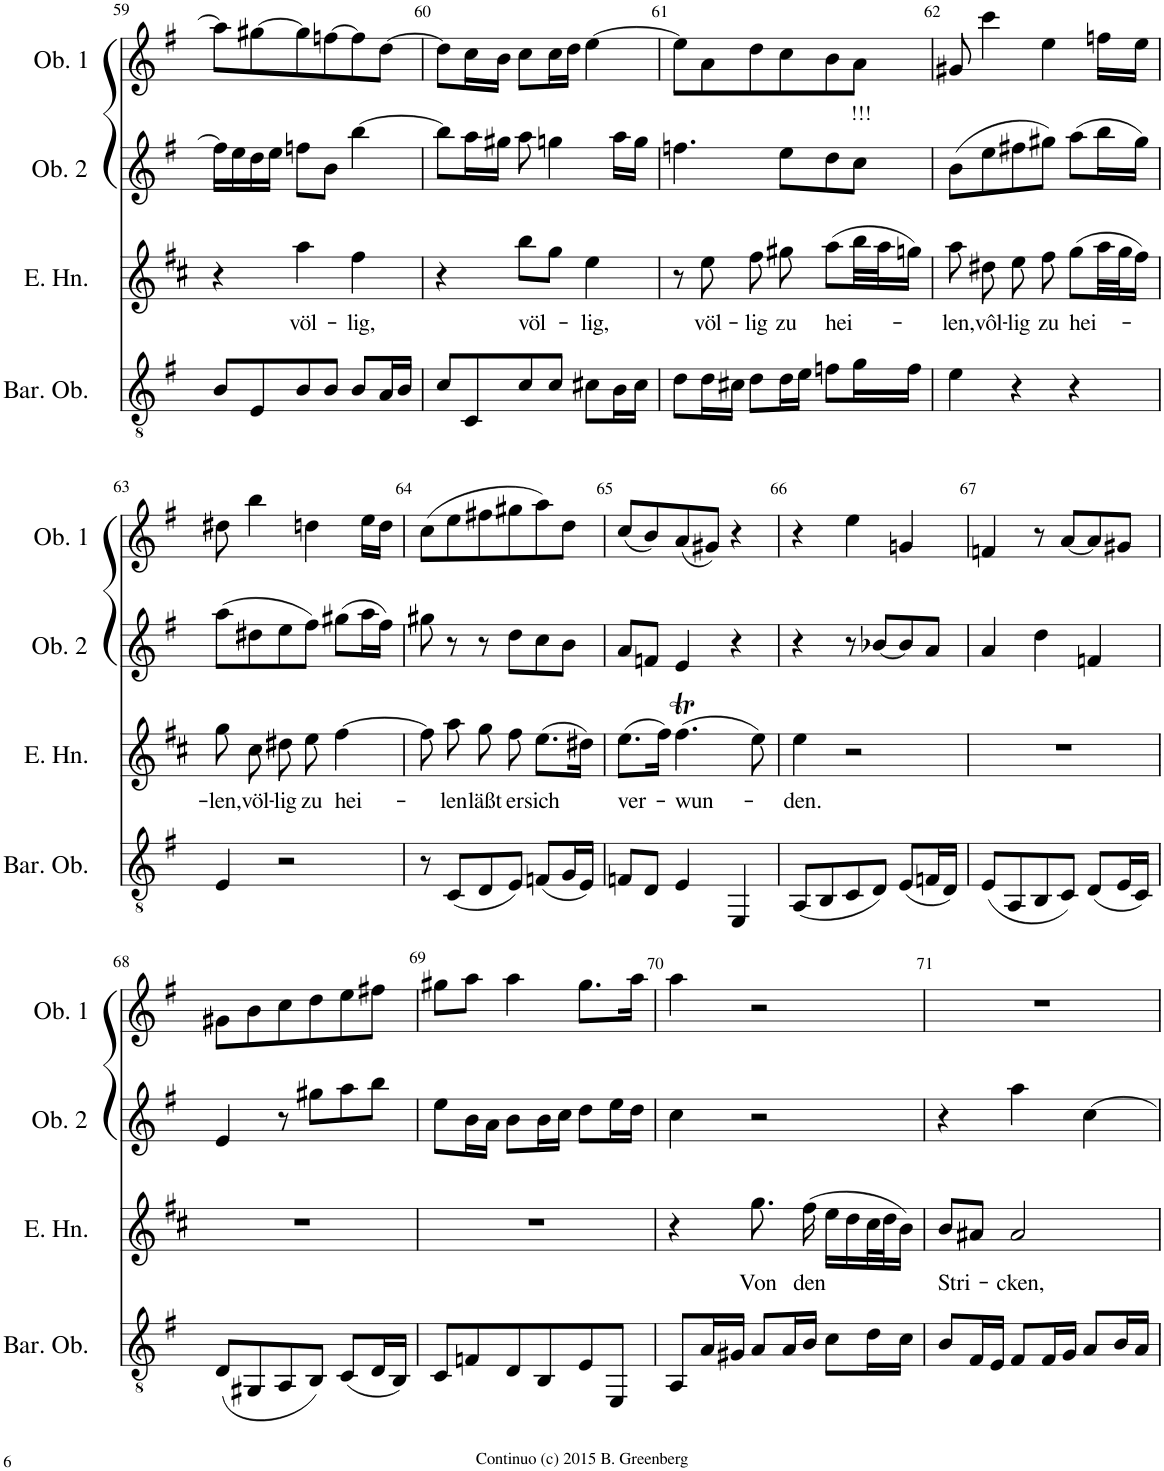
**kern	**kern	**text	**kern	**kern
*part4	*part3	*part3	*part2	*part1
*staff4	*staff3	*staff3	*staff2	*staff1
*I"Baritone Oboe	*I"English Horn	*	*I"Oboe 2	*I"Oboe 1
*I'Bar. Ob.	*I'E. Hn.	*	*I'Ob. 2	*I'Ob. 1
!!LO:PB:g=z
*clefGv2	*clefG2	*	*clefG2	*clefG2
*	*Trd4c7	*	*	*
*k[f#]	*k[f#c#]	*	*k[f#]	*k[f#]
*M3/4	*M3/4	*	*M3/4	*M3/4
=59	=59	=59	=59	=59
8B/L	4r	.	16ff\LL]	8aa\L]
.	.	.	16ee\	.
8E/	.	.	16dd\	[8gg#X\
.	.	.	16ee\JJ	.
!	!	!LO:LY:b	!	!
8B/	4aa\	völ-	8ffn\L	8gg#\]
8B/J	.	.	8b\J	[8ffn\
!	!	!LO:LY:b	!	!
8B/L	4ff#\	-lig,	[4bb\	8ff\]
16A/L	.	.	.	[8dd\J
16B/JJ	.	.	.	.
=60	=60	=60	=60	=60
8c/L	4r	.	8bb\L]	8dd\L]
8C/	.	.	16aa\L	16cc\L
.	.	.	16gg#X\JJ	16b\JJ
!	!	!LO:LY:b	!	!
8c/	8bb\L	völ-	8aa\	8cc\L
8c/J	8gg\J	.	4ggn\	16cc\L
.	.	.	.	16dd\JJ
!	!	!LO:LY:b	!	!
8c#X\L	4ee\	-lig,	.	[4ee\
16B\L	.	.	16aa\LL	.
16c#\JJ	.	.	16gg\JJ	.
=61	=61	=61	=61	=61
8d\L	8r	.	4.ffn\	8ee\L]
!	!	!LO:LY:b	!	!
16d\L	8ee\	völ-	.	8a\
16c#X\JJ	.	.	.	.
!	!	!LO:LY:b	!	!
8d\L	8ff#\	-lig	.	8dd\
!	!	!LO:LY:b	!	!
16d\L	8gg#X\	zu	8ee\L	8cc\
16e\JJ	.	.	.	.
!	!	!LO:LY:b	!	!
8fn\L	(8aa\L	hei-	8dd\	8b\
!	!	!	!LO:TX:a:t=!!!	!
16g\L	32bb\LL	.	8cc\J	8a\J
.	32aa\J	.	.	.
16f\JJ	16ggn\JJ)	.	.	.
=62	=62	=62	=62	=62
!	!	!LO:LY:b	!	!
4e\	8aa\	-len,	(8b\L	8g#X/
!	!	!LO:LY:b	!	!
.	8dd#X\	vôl-	8ee\	4ccc\
!	!	!LO:LY:b	!	!
4r	8ee\	-lig	8ff#X\	.
!	!	!LO:LY:b	!	!
.	8ff#\	zu	8gg#X\J)	4ee\
!	!	!LO:LY:b	!	!
4r	(8gg\L	hei-	(8aa\L	.
.	32aa\LL	.	16bb\L	16ffn\LL
.	32gg\J	.	.	.
.	16ff#\JJ)	.	16gg#\JJ)	16ee\JJ
!!LO:LB:g=z
=63	=63	=63	=63	=63
!	!	!LO:LY:b	!	!
4E/	8gg\	-len,	(8aa\L	8dd#X\
!	!	!LO:LY:b	!	!
.	8cc#\	völ-	8dd#X\	4bb\
!	!	!LO:LY:b	!	!
2r	8dd#X\	-lig	8ee\	.
!	!	!LO:LY:b	!	!
.	8ee\	zu	8ff#\J)	4ddn\
!	!	!LO:LY:b	!	!
.	[4ff#\	hei-	(8gg#X\L	.
.	.	.	16aa\L	16ee\LL
.	.	.	16ff#\JJ)	16dd\JJ
=64	=64	=64	=64	=64
8r	8ff#\]	.	8gg#X\	(8cc\L
!	!	!LO:LY:b	!	!
(8C/L	8aa\	-len	8r	8ee\
!	!	!LO:LY:b	!	!
8D/	8gg\	läßt	8r	8ff#X\
!	!	!LO:LY:b	!	!
8E/J)	8ff#\	er	8dd\L	8gg#X\
!	!	!LO:LY:b	!	!
(8Fn/L	(8.ee\L	sich	8cc\	8aa\)
16G/L	.	.	8b\J	8dd\J
16E/JJ)	16dd#X\Jk)	.	.	.
=65	=65	=65	=65	=65
!	!	!LO:LY:b	!	!
8Fn/L	(8.ee\L	ver-	8a/L	(8cc/L
8D/J	.	.	8fn/J	8b/)
.	16ff#\Jk)	.	.	.
!	!	!LO:LY:b	!	!
4E/	(4.ff#t\	-wun-	4e/	(8a/
.	.	.	.	8g#X/J)
4EE/	.	.	4r	4r
.	8ee\)	.	.	.
=66	=66	=66	=66	=66
!	!	!LO:LY:b	!	!
(8AA/L	4ee\	-den.	4r	4r
8BB/	.	.	.	.
8C/	2r	.	8r	4ee\
8D/J)	.	.	[8b-X/L	.
(8E/L	.	.	8b-/]	4gn/
16Fn/L	.	.	8a/J	.
16D/JJ)	.	.	.	.
=67	=67	=67	=67	=67
(8E/L	2.r	.	4a/	4fn/
8AA/	.	.	.	.
8BB/	.	.	4dd\	8r
8C/J)	.	.	.	[8a/L
(8D/L	.	.	4fn/	8a/]
16E/L	.	.	.	8g#X/J
16C/JJ)	.	.	.	.
!!LO:LB:g=z
=68	=68	=68	=68	=68
(8D/L	2.r	.	4e/	8g#X\L
8GG#X/	.	.	.	8b\
8AA/	.	.	8r	8cc\
8BB/J)	.	.	8gg#X\L	8dd\
(8C/L	.	.	8aa\	8ee\
16D/L	.	.	8bb\J	8ff#X\J
16BB/JJ)	.	.	.	.
=69	=69	=69	=69	=69
8C/L	2.r	.	8ee\L	8gg#X\L
8Fn/	.	.	16b\L	8aa\J
.	.	.	16a\JJ	.
8D/	.	.	8b\L	4aa\
8BB/	.	.	16b\L	.
.	.	.	16cc\JJ	.
8E/	.	.	8dd\L	8.gg#\L
8EE/J	.	.	16ee\L	.
.	.	.	16dd\JJ	16aa\Jk
=70	=70	=70	=70	=70
8AA/L	4r	.	4cc\	4aa\
16A/L	.	.	.	.
16G#X/JJ	.	.	.	.
!	!	!LO:LY:b	!	!
8A/L	8.gg\	Von	2r	2r
16A/L	.	.	.	.
!	!	!LO:LY:b	!	!
16B/JJ	(16ff#\	den	.	.
8c\L	16ee\LL	.	.	.
.	16dd\	.	.	.
16d\L	32cc#\L	.	.	.
.	32dd\J	.	.	.
16c\JJ	16b\JJ)	.	.	.
=71	=71	=71	=71	=71
!	!	!LO:LY:b	!	!
8B/L	8b/L	Stri-	4r	2.r
16F#/L	8a#X/J	.	.	.
16E/JJ	.	.	.	.
!	!	!LO:LY:b	!	!
8F#/L	2a#/	-cken,	4aa\	.
16F#/L	.	.	.	.
16G/JJ	.	.	.	.
8A/L	.	.	[4cc\	.
16B/L	.	.	.	.
16A/JJ	.	.	.	.
=	=	=	=	=
*-	*-	*-	*-	*-
